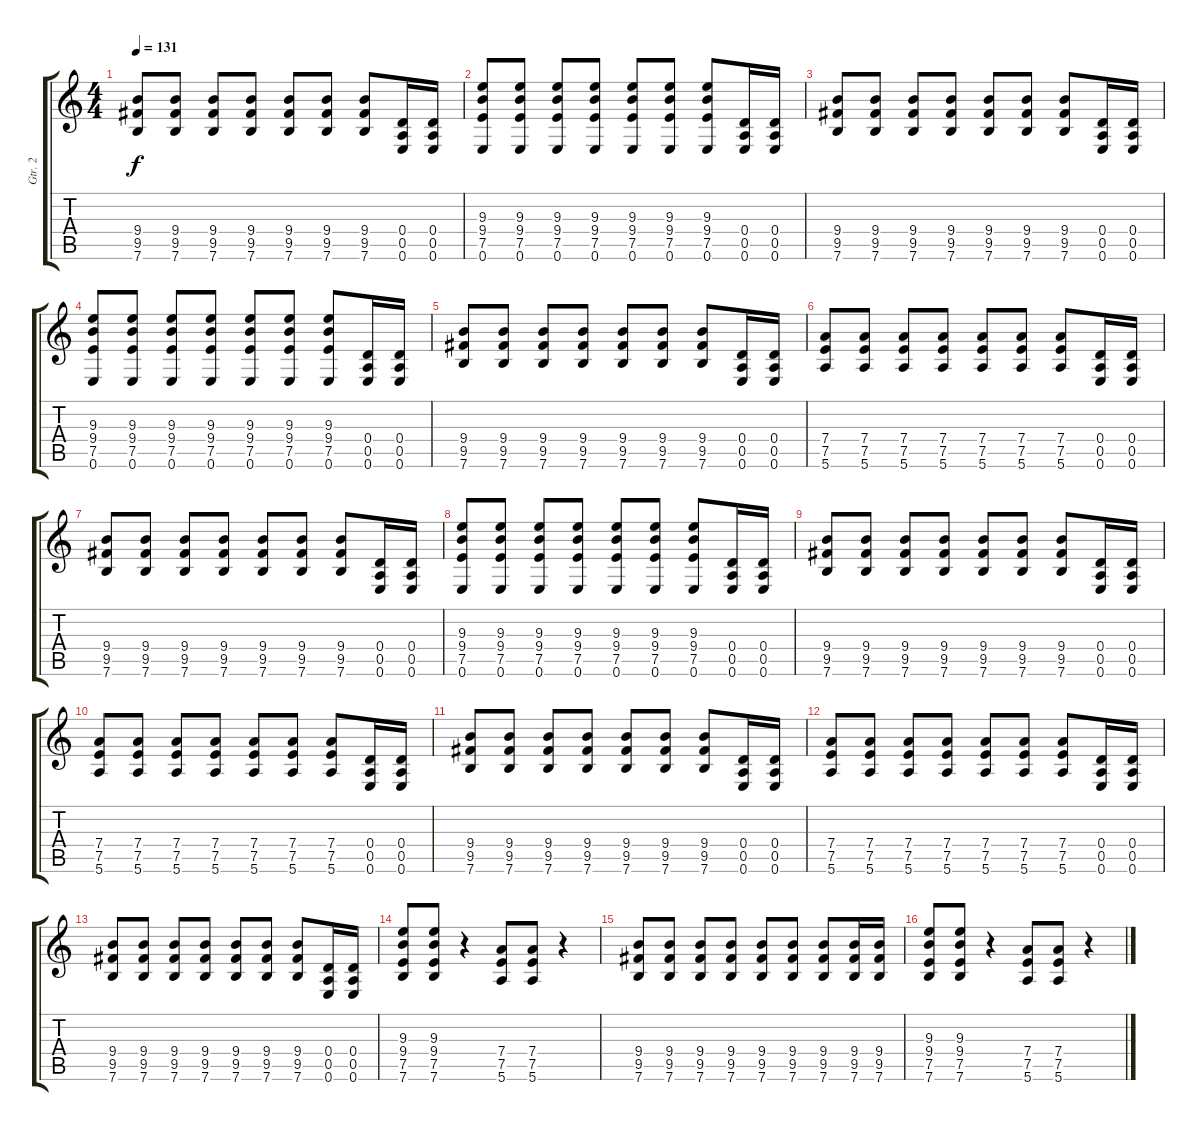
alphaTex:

\track ("Gtr. 2" "Gtr. 2") {instrument distortionguitar}
\staff {score tabs}
\tuning (E4 B3 G3 D3 A2 E2) {hide}
\ts (4 4)
\tempo 131
\clef g2
\ks c
(9.4 9.5 7.6).8{dy f} (9.4 9.5 7.6).8 (9.4 9.5 7.6).8 (9.4 9.5 7.6).8 (9.4 9.5 7.6).8 (9.4 9.5 7.6).8 (9.4 9.5 7.6).8 (0.4 0.5 0.6).16 (0.4 0.5 0.6).16 |
(9.3 9.4 7.5 0.6).8 (9.3 9.4 7.5 0.6).8 (9.3 9.4 7.5 0.6).8 (9.3 9.4 7.5 0.6).8 (9.3 9.4 7.5 0.6).8 (9.3 9.4 7.5 0.6).8 (9.3 9.4 7.5 0.6).8 (0.4 0.5 0.6).16 (0.4 0.5 0.6).16 |
(9.4 9.5 7.6).8 (9.4 9.5 7.6).8 (9.4 9.5 7.6).8 (9.4 9.5 7.6).8 (9.4 9.5 7.6).8 (9.4 9.5 7.6).8 (9.4 9.5 7.6).8 (0.4 0.5 0.6).16 (0.4 0.5 0.6).16 |
(9.3 9.4 7.5 0.6).8 (9.3 9.4 7.5 0.6).8 (9.3 9.4 7.5 0.6).8 (9.3 9.4 7.5 0.6).8 (9.3 9.4 7.5 0.6).8 (9.3 9.4 7.5 0.6).8 (9.3 9.4 7.5 0.6).8 (0.4 0.5 0.6).16 (0.4 0.5 0.6).16 |
(9.4 9.5 7.6).8 (9.4 9.5 7.6).8 (9.4 9.5 7.6).8 (9.4 9.5 7.6).8 (9.4 9.5 7.6).8 (9.4 9.5 7.6).8 (9.4 9.5 7.6).8 (0.4 0.5 0.6).16 (0.4 0.5 0.6).16 |
(7.4 7.5 5.6).8 (7.4 7.5 5.6).8 (7.4 7.5 5.6).8 (7.4 7.5 5.6).8 (7.4 7.5 5.6).8 (7.4 7.5 5.6).8 (7.4 7.5 5.6).8 (0.4 0.5 0.6).16 (0.4 0.5 0.6).16 |
(9.4 9.5 7.6).8 (9.4 9.5 7.6).8 (9.4 9.5 7.6).8 (9.4 9.5 7.6).8 (9.4 9.5 7.6).8 (9.4 9.5 7.6).8 (9.4 9.5 7.6).8 (0.4 0.5 0.6).16 (0.4 0.5 0.6).16 |
(9.3 9.4 7.5 0.6).8 (9.3 9.4 7.5 0.6).8 (9.3 9.4 7.5 0.6).8 (9.3 9.4 7.5 0.6).8 (9.3 9.4 7.5 0.6).8 (9.3 9.4 7.5 0.6).8 (9.3 9.4 7.5 0.6).8 (0.4 0.5 0.6).16 (0.4 0.5 0.6).16 |
(9.4 9.5 7.6).8 (9.4 9.5 7.6).8 (9.4 9.5 7.6).8 (9.4 9.5 7.6).8 (9.4 9.5 7.6).8 (9.4 9.5 7.6).8 (9.4 9.5 7.6).8 (0.4 0.5 0.6).16 (0.4 0.5 0.6).16 |
(7.4 7.5 5.6).8 (7.4 7.5 5.6).8 (7.4 7.5 5.6).8 (7.4 7.5 5.6).8 (7.4 7.5 5.6).8 (7.4 7.5 5.6).8 (7.4 7.5 5.6).8 (0.4 0.5 0.6).16 (0.4 0.5 0.6).16 |
(9.4 9.5 7.6).8 (9.4 9.5 7.6).8 (9.4 9.5 7.6).8 (9.4 9.5 7.6).8 (9.4 9.5 7.6).8 (9.4 9.5 7.6).8 (9.4 9.5 7.6).8 (0.4 0.5 0.6).16 (0.4 0.5 0.6).16 |
(7.4 7.5 5.6).8 (7.4 7.5 5.6).8 (7.4 7.5 5.6).8 (7.4 7.5 5.6).8 (7.4 7.5 5.6).8 (7.4 7.5 5.6).8 (7.4 7.5 5.6).8 (0.4 0.5 0.6).16 (0.4 0.5 0.6).16 |
(9.4 9.5 7.6).8 (9.4 9.5 7.6).8 (9.4 9.5 7.6).8 (9.4 9.5 7.6).8 (9.4 9.5 7.6).8 (9.4 9.5 7.6).8 (9.4 9.5 7.6).8 (0.4 0.5 0.6).16 (0.4 0.5 0.6).16 |
(9.3 9.4 7.5 7.6).8 (9.3 9.4 7.5 7.6).8 r.4 (7.4 7.5 5.6).8 (7.4 7.5 5.6).8 r.4 |
(9.4 9.5 7.6).8 (9.4 9.5 7.6).8 (9.4 9.5 7.6).8 (9.4 9.5 7.6).8 (9.4 9.5 7.6).8 (9.4 9.5 7.6).8 (9.4 9.5 7.6).8 (9.4 9.5 7.6).16 (9.4 9.5 7.6).16 |
(9.3 9.4 7.5 7.6).8 (9.3 9.4 7.5 7.6).8 r.4 (7.4 7.5 5.6).8 (7.4 7.5 5.6).8 r.4
